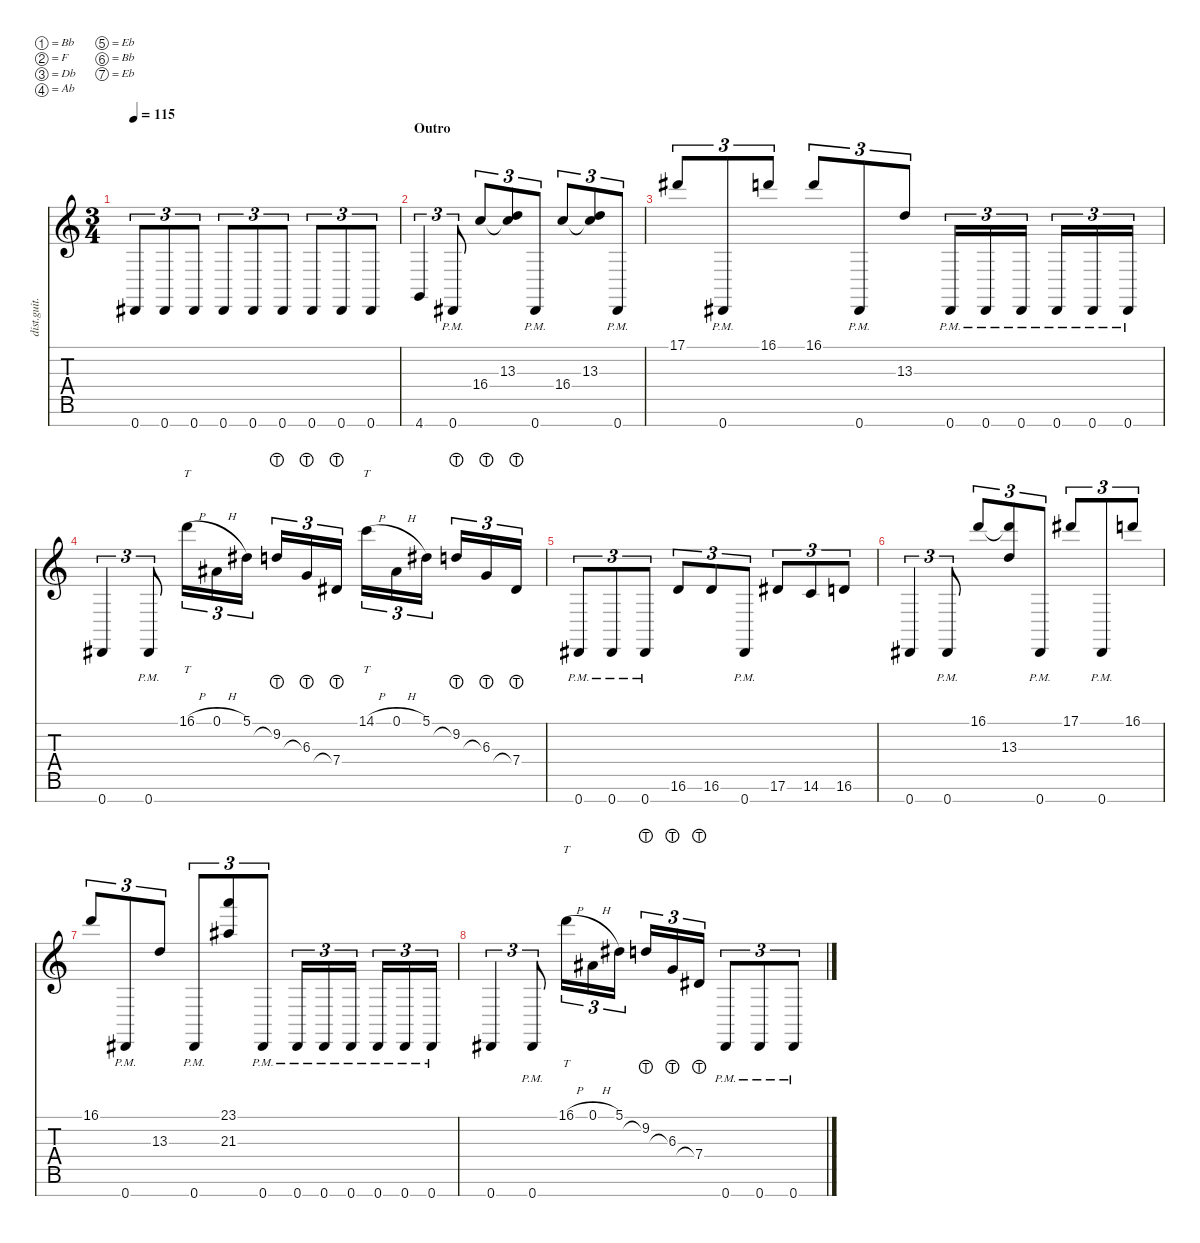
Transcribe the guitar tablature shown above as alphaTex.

\defaultSystemsLayout 4
\hideDynamics
\bracketExtendMode nobrackets
\track ("Guitar 2" "dist.guit.") {instrument distortionguitar}
\staff {score tabs}
\tuning (Bb3 F3 Db3 Ab2 Eb2 Bb1 Eb1)
\ts (3 4)
\tempo 115
\clef g2
\ks c
0.7{acc #}.8{tu (3 2) dy mf} 0.7{acc #}.8{tu (3 2)} 0.7{acc #}.8{tu (3 2)} 0.7{acc #}.8{tu (3 2)} 0.7{acc #}.8{tu (3 2)} 0.7{acc #}.8{tu (3 2)} 0.7{acc #}.8{tu (3 2)} 0.7{acc #}.8{tu (3 2)} 0.7{acc #}.8{tu (3 2)} |
\section ("" "Outro")
4.7.4{tu (3 2)} 0.7{pm acc #}.8{tu (3 2)} 16.4.8{tu (3 2)} (13.3 16.4{t}).8{tu (3 2)} 0.7{pm acc #}.8{tu (3 2)} 16.4.8{tu (3 2)} (13.3 16.4{t}).8{tu (3 2)} 0.7{pm acc #}.8{tu (3 2)} |
17.1{acc #}.8{tu (3 2)} 0.7{pm acc #}.8{tu (3 2)} 16.1.8{tu (3 2)} 16.1.8{tu (3 2)} 0.7{pm acc #}.8{tu (3 2)} 13.3.8{tu (3 2)} 0.7{pm acc #}.16{tu (3 2)} 0.7{pm acc #}.16{tu (3 2)} 0.7{pm acc #}.16{tu (3 2)} 0.7{pm acc #}.16{tu (3 2)} 0.7{pm acc #}.16{tu (3 2)} 0.7{pm acc #}.16{tu (3 2)} |
0.7{acc #}.4{tu (3 2)} 0.7{pm acc #}.8{tu (3 2)} 16.1{h}.16{tt tu (3 2)} 0.1{h acc #}.16{tu (3 2)} 5.1{acc #}.16{tu (3 2)} 9.2{lht}.16{tu (3 2)} 6.3{lht}.16{tu (3 2)} 7.4{lht acc #}.16{tu (3 2)} 14.1{h}.16{tt tu (3 2)} 0.1{h acc #}.16{tu (3 2)} 5.1{acc #}.16{tu (3 2)} 9.2{lht}.16{tu (3 2)} 6.3{lht}.16{tu (3 2)} 7.4{lht acc #}.16{tu (3 2)} |
0.7{pm acc #}.8{tu (3 2)} 0.7{pm acc #}.8{tu (3 2)} 0.7{pm acc #}.8{tu (3 2)} 16.6.8{tu (3 2)} 16.6.8{tu (3 2)} 0.7{pm acc #}.8{tu (3 2)} 17.6{acc #}.8{tu (3 2)} 14.6.8{tu (3 2)} 16.6.8{tu (3 2)} |
0.7{acc #}.4{tu (3 2)} 0.7{pm acc #}.8{tu (3 2)} 16.1.8{tu (3 2)} (13.3 16.1{t}).8{tu (3 2)} 0.7{pm acc #}.8{tu (3 2)} 17.1{acc #}.8{tu (3 2)} 0.7{pm acc #}.8{tu (3 2)} 16.1.8{tu (3 2)} |
16.1.8{tu (3 2)} 0.7{pm acc #}.8{tu (3 2)} 13.3.8{tu (3 2)} 0.7{pm acc #}.8{tu (3 2)} (23.1 21.3{acc #}).8{tu (3 2)} 0.7{pm acc #}.8{tu (3 2)} 0.7{pm acc #}.16{tu (3 2)} 0.7{pm acc #}.16{tu (3 2)} 0.7{pm acc #}.16{tu (3 2)} 0.7{pm acc #}.16{tu (3 2)} 0.7{pm acc #}.16{tu (3 2)} 0.7{pm acc #}.16{tu (3 2)} |
0.7{acc #}.4{tu (3 2)} 0.7{pm acc #}.8{tu (3 2)} 16.1{h}.16{tt tu (3 2)} 0.1{h acc #}.16{tu (3 2)} 5.1{acc #}.16{tu (3 2)} 9.2{lht}.16{tu (3 2)} 6.3{lht}.16{tu (3 2)} 7.4{lht acc #}.16{tu (3 2)} 0.7{pm acc #}.8{tu (3 2)} 0.7{pm acc #}.8{tu (3 2)} 0.7{pm acc #}.8{tu (3 2)}
